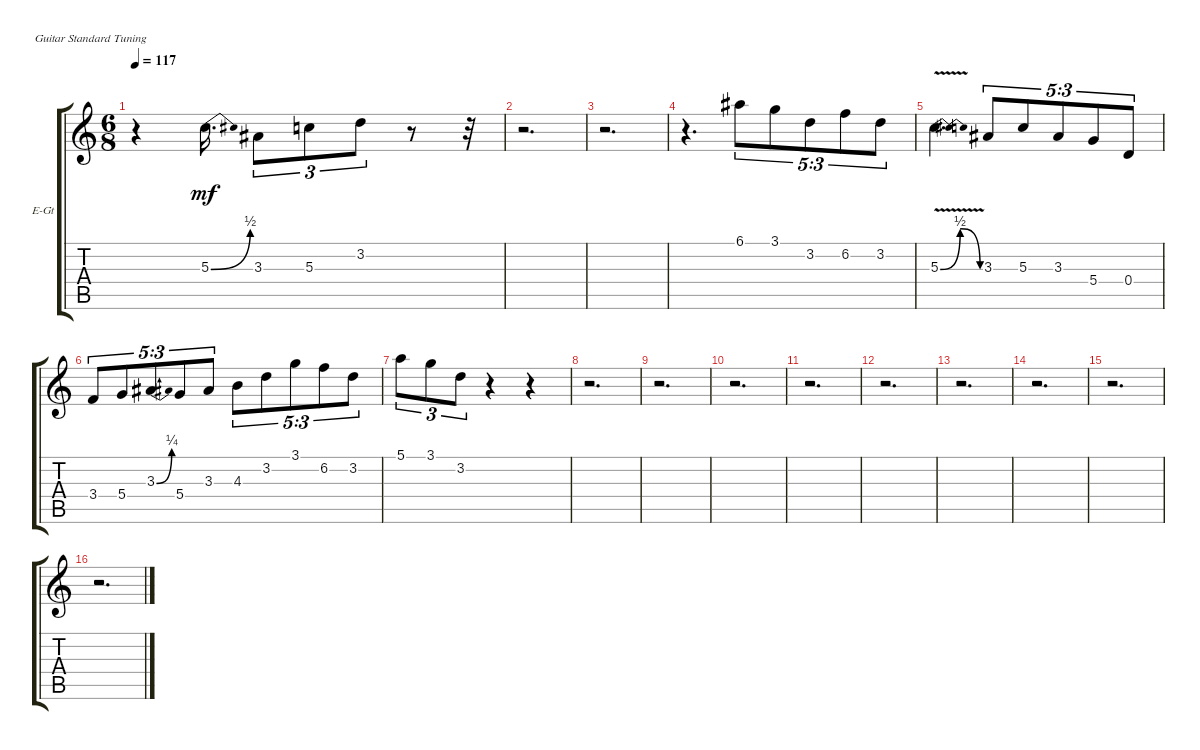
\defaultSystemsLayout 4
\bracketExtendMode groupsimilarinstruments
\firstSystemTrackNameOrientation horizontal
\otherSystemsTrackNameOrientation horizontal
\track ("Electric Guitar" "E-Gt") {instrument electricguitarclean}
\staff {score tabs}
\tuning (E4 B3 G3 D3 A2 E2)
\ts (6 8)
\tempo 117
\clef g2
\ks c
r.4{dy mf} 5.3{be (bend 0 0 27.599999999999998 2)}.16{d} 3.3.8{tu (3 2)} 5.3.8{tu (3 2)} 3.2.8{tu (3 2)} r.8 r.32 |
r.2{d} |
r.2{d} |
r.4{d} 6.1.8{tu (5 3)} 3.1.8{tu (5 3)} 3.2.8{tu (5 3)} 6.2.8{tu (5 3)} 3.2.8{tu (5 3)} |
5.3{be (bendrelease 0 0 23.4 2 31.2 2 44.4 0) v}.4{d} 3.3.8{tu (5 3)} 5.3.8{tu (5 3)} 3.3.8{tu (5 3)} 5.4.8{tu (5 3)} 0.4.8{tu (5 3)} |
3.4.8{tu (5 3)} 5.4.8{tu (5 3)} 3.3{be (bend 0 0 15.6 1)}.8{tu (5 3)} 5.4.8{tu (5 3)} 3.3.8{tu (5 3)} 4.3.8{tu (5 3)} 3.2.8{tu (5 3)} 3.1.8{tu (5 3)} 6.2.8{tu (5 3)} 3.2.8{tu (5 3)} |
5.1.8{tu (3 2)} 3.1.8{tu (3 2)} 3.2.8{tu (3 2)} r.4 r.4 |
r.2{d} |
r.2{d} |
r.2{d} |
r.2{d} |
r.2{d} |
r.2{d} |
r.2{d} |
r.2{d} |
r.2{d}
